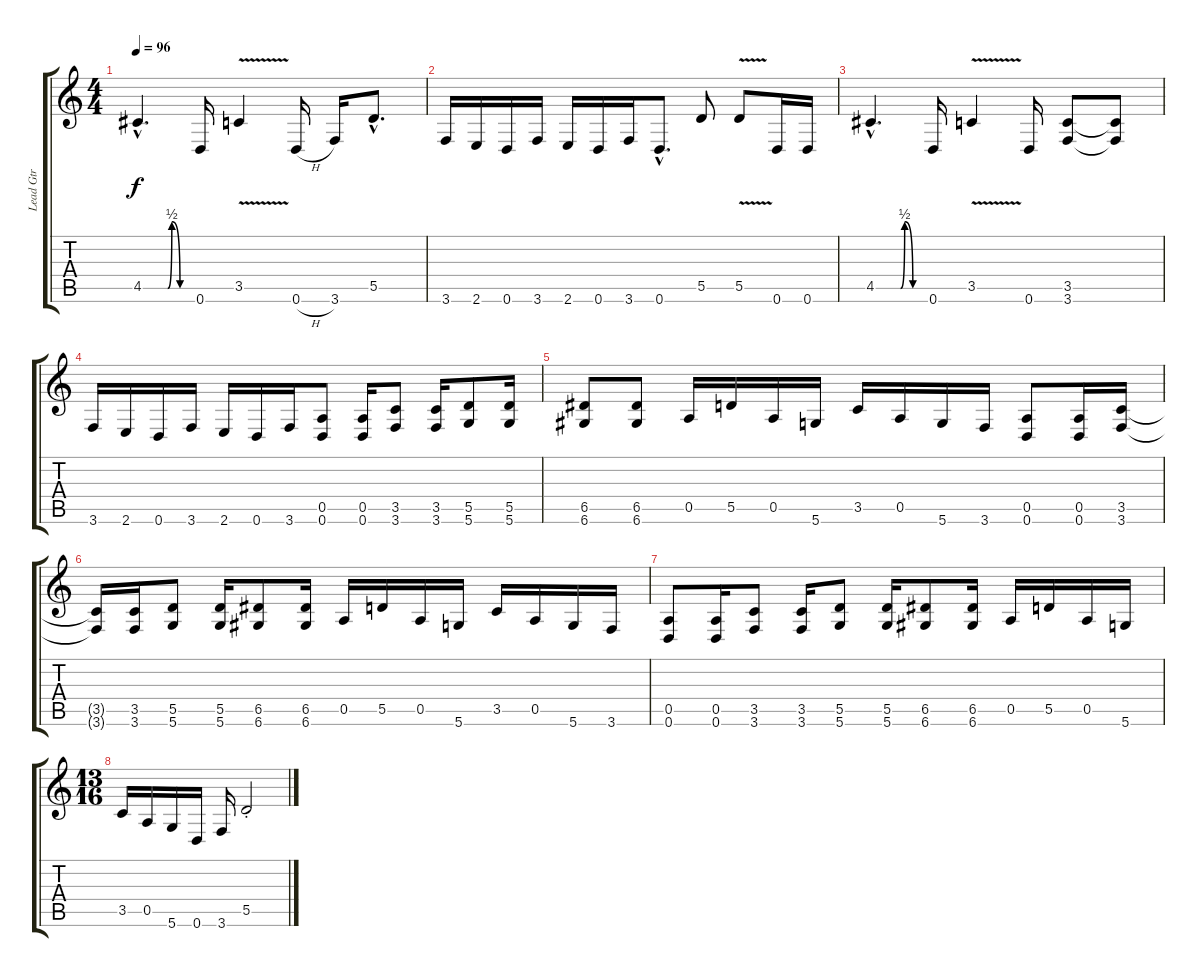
\track ("Lead Gtr " "Lead Gtr ") {instrument distortionguitar}
\staff {score tabs}
\tuning (E4 B3 G3 D3 A2 D2) {hide}
\ts (4 4)
\tempo 96
\clef g2
\ks c
4.5{be (custom 0 0 15 0 25 0 30 0 35 2 45 0 60 0) hac}.4{d dy f} 0.6.16 3.5{v}.4 0.6{h}.16 3.6.16 5.5{hac}.8{d} |
3.6.16 2.6.16 0.6.16 3.6.16 2.6.16 0.6.16 3.6.16 0.6{hac}.8{d} 5.5.8 5.5{v}.8 0.6.16 0.6.16 |
4.5{be (custom 0 0 15 0 25 0 30 0 35 2 45 0 60 0) hac}.4{d} 0.6.16 3.5{v}.4 0.6.16 (3.5 3.6).8 (3.5{t} 3.6{t}).8 |
3.6.16 2.6.16 0.6.16 3.6.16 2.6.16 0.6.16 3.6.16 (0.5 0.6).8 (0.5 0.6).16 (3.5 3.6).8 (3.5 3.6).16 (5.5 5.6).8 (5.5 5.6).16 |
(6.5 6.6).8 (6.5 6.6).8 0.5.16 5.5.16 0.5.16 5.6.16 3.5.16 0.5.16 5.6.16 3.6.16 (0.5 0.6).8 (0.5 0.6).16 (3.5 3.6).16 |
(3.5{t} 3.6{t}).16 (3.5 3.6).16 (5.5 5.6).8 (5.5 5.6).16 (6.5 6.6).8 (6.5 6.6).16 0.5.16 5.5.16 0.5.16 5.6.16 3.5.16 0.5.16 5.6.16 3.6.16 |
(0.5 0.6).8 (0.5 0.6).16 (3.5 3.6).8 (3.5 3.6).16 (5.5 5.6).8 (5.5 5.6).16 (6.5 6.6).8 (6.5 6.6).16 0.5.16 5.5.16 0.5.16 5.6.16 |
\ts (13 16)
3.5.16 0.5.16 5.6.16 0.6.16 3.6.16 5.5{st}.2
